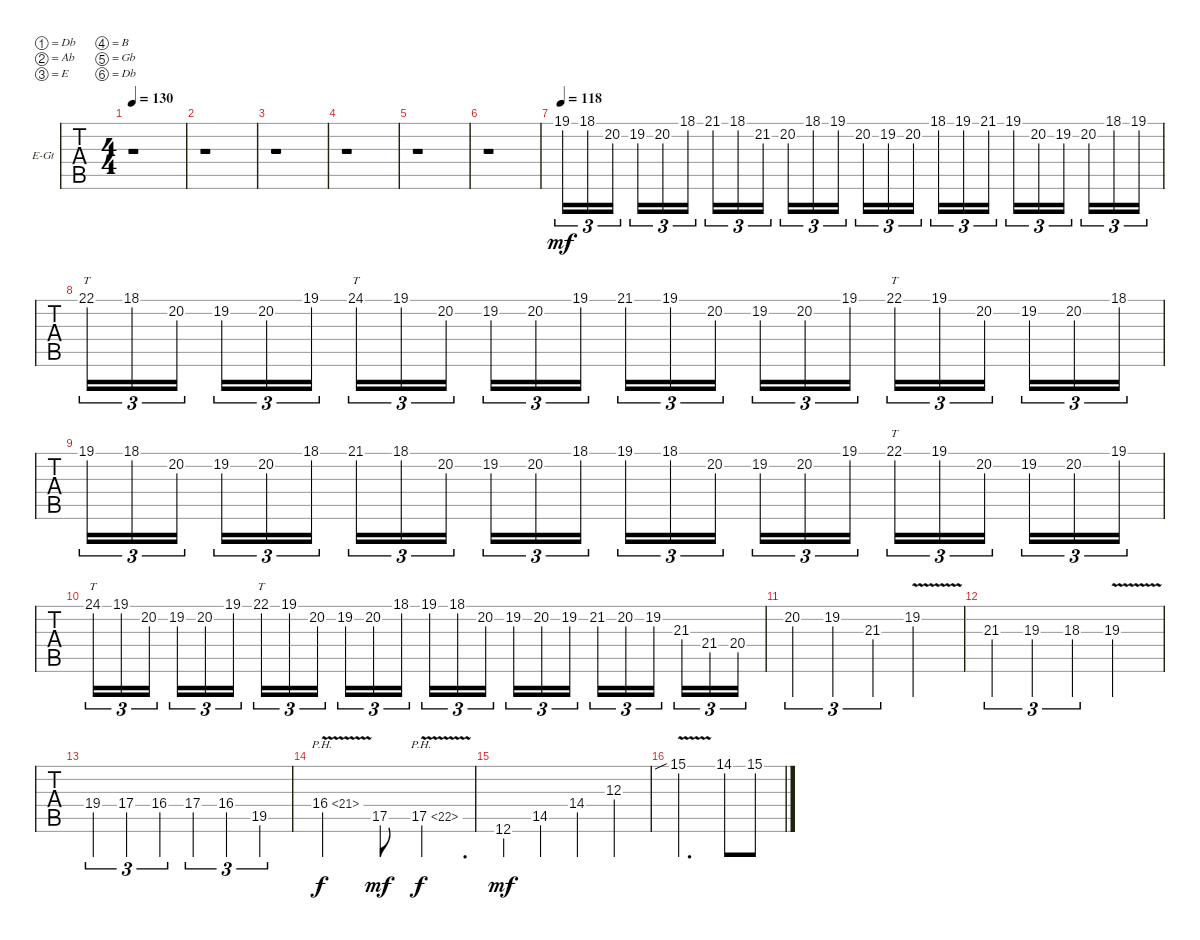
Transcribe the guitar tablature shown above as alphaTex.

\defaultSystemsLayout 4
\bracketExtendMode groupsimilarinstruments
\firstSystemTrackNameOrientation horizontal
\otherSystemsTrackNameOrientation horizontal
\track ("Solo Guitar" "E-Gt") {instrument distortionguitar}
\staff {tabs}
\tuning (Db4 Ab3 E3 B2 Gb2 Db2)
\ts (4 4)
\tempo 130
\clef g2
\ks c
r.1{dy mf} |
r.1 |
r.1 |
r.1 |
r.1 |
r.1 |
\tempo 118
19.1.16{tu (3 2)} 18.1.16{tu (3 2)} 20.2.16{tu (3 2)} 19.2.16{tu (3 2)} 20.2.16{tu (3 2)} 18.1.16{tu (3 2)} 21.1.16{tu (3 2)} 18.1.16{tu (3 2)} 21.2.16{tu (3 2)} 20.2.16{tu (3 2)} 18.1.16{tu (3 2)} 19.1.16{tu (3 2)} 20.2.16{tu (3 2)} 19.2.16{tu (3 2)} 20.2.16{tu (3 2)} 18.1.16{tu (3 2)} 19.1.16{tu (3 2)} 21.1.16{tu (3 2)} 19.1.16{tu (3 2)} 20.2.16{tu (3 2)} 19.2.16{tu (3 2)} 20.2.16{tu (3 2)} 18.1.16{tu (3 2)} 19.1.16{tu (3 2)} |
22.1.16{tt tu (3 2)} 18.1.16{tu (3 2)} 20.2.16{tu (3 2)} 19.2.16{tu (3 2)} 20.2.16{tu (3 2)} 19.1.16{tu (3 2)} 24.1.16{tt tu (3 2)} 19.1.16{tu (3 2)} 20.2.16{tu (3 2)} 19.2.16{tu (3 2)} 20.2.16{tu (3 2)} 19.1.16{tu (3 2)} 21.1.16{tu (3 2)} 19.1.16{tu (3 2)} 20.2.16{tu (3 2)} 19.2.16{tu (3 2)} 20.2.16{tu (3 2)} 19.1.16{tu (3 2)} 22.1.16{tt tu (3 2)} 19.1.16{tu (3 2)} 20.2.16{tu (3 2)} 19.2.16{tu (3 2)} 20.2.16{tu (3 2)} 18.1.16{tu (3 2)} |
19.1.16{tu (3 2)} 18.1.16{tu (3 2)} 20.2.16{tu (3 2)} 19.2.16{tu (3 2)} 20.2.16{tu (3 2)} 18.1.16{tu (3 2)} 21.1.16{tu (3 2)} 18.1.16{tu (3 2)} 20.2.16{tu (3 2)} 19.2.16{tu (3 2)} 20.2.16{tu (3 2)} 18.1.16{tu (3 2)} 19.1.16{tu (3 2)} 18.1.16{tu (3 2)} 20.2.16{tu (3 2)} 19.2.16{tu (3 2)} 20.2.16{tu (3 2)} 19.1.16{tu (3 2)} 22.1.16{tt tu (3 2)} 19.1.16{tu (3 2)} 20.2.16{tu (3 2)} 19.2.16{tu (3 2)} 20.2.16{tu (3 2)} 19.1.16{tu (3 2)} |
24.1.16{tt tu (3 2)} 19.1.16{tu (3 2)} 20.2.16{tu (3 2)} 19.2.16{tu (3 2)} 20.2.16{tu (3 2)} 19.1.16{tu (3 2)} 22.1.16{tt tu (3 2)} 19.1.16{tu (3 2)} 20.2.16{tu (3 2)} 19.2.16{tu (3 2)} 20.2.16{tu (3 2)} 18.1.16{tu (3 2)} 19.1.16{tu (3 2)} 18.1.16{tu (3 2)} 20.2.16{tu (3 2)} 19.2.16{tu (3 2)} 20.2.16{tu (3 2)} 19.2.16{tu (3 2)} 21.2.16{tu (3 2)} 20.2.16{tu (3 2)} 19.2.16{tu (3 2)} 21.3.16{tu (3 2)} 21.4.16{tu (3 2)} 20.4.16{tu (3 2)} |
20.2.4{tu (3 2)} 19.2.4{tu (3 2)} 21.3.4{tu (3 2)} 19.2{v}.2 |
21.3.4{tu (3 2)} 19.3.4{tu (3 2)} 18.3.4{tu (3 2)} 19.3{v}.2 |
19.4.4{tu (3 2)} 17.4.4{tu (3 2)} 16.4.4{tu (3 2)} 17.4.4{tu (3 2)} 16.4.4{tu (3 2)} 19.5.4{tu (3 2)} |
16.4{ph 5 v}.2{dy f} 17.5.8{dy mf} 17.5{ph 5 v}.4{d dy f} |
12.6.4{dy mf} 14.5.4 14.4.4 12.3.4 |
15.1{v sib}.2{d} 14.1.8 15.1.8
